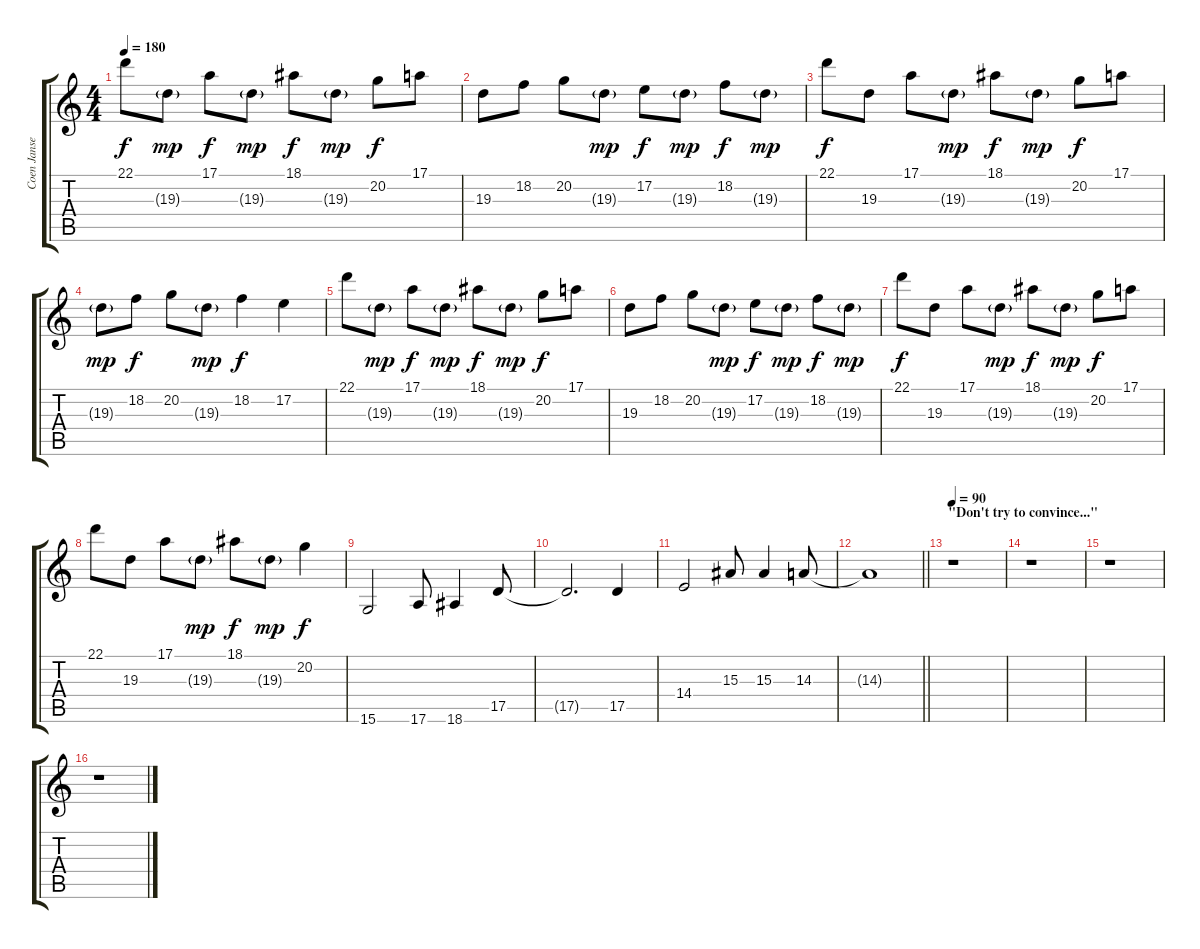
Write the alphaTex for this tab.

\track ("Coen Jansen" "Coen Janse") {instrument synthstrings2}
\staff {score tabs}
\tuning (E4 B3 G3 D3 A2 E2) {hide}
\ts (4 4)
\tempo 180
\clef g2
\ks c
22.1.8{dy f} 19.3{g}.8{dy mp} 17.1.8{dy f} 19.3{g}.8{dy mp} 18.1.8{dy f} 19.3{g}.8{dy mp} 20.2.8{dy f} 17.1.8 |
19.3.8 18.2.8 20.2.8 19.3{g}.8{dy mp} 17.2.8{dy f} 19.3{g}.8{dy mp} 18.2.8{dy f} 19.3{g}.8{dy mp} |
22.1.8{dy f} 19.3.8 17.1.8 19.3{g}.8{dy mp} 18.1.8{dy f} 19.3{g}.8{dy mp} 20.2.8{dy f} 17.1.8 |
19.3{g}.8{dy mp} 18.2.8{dy f} 20.2.8 19.3{g}.8{dy mp} 18.2.4{dy f} 17.2.4 |
22.1.8 19.3{g}.8{dy mp} 17.1.8{dy f} 19.3{g}.8{dy mp} 18.1.8{dy f} 19.3{g}.8{dy mp} 20.2.8{dy f} 17.1.8 |
19.3.8 18.2.8 20.2.8 19.3{g}.8{dy mp} 17.2.8{dy f} 19.3{g}.8{dy mp} 18.2.8{dy f} 19.3{g}.8{dy mp} |
22.1.8{dy f} 19.3.8 17.1.8 19.3{g}.8{dy mp} 18.1.8{dy f} 19.3{g}.8{dy mp} 20.2.8{dy f} 17.1.8 |
22.1.8 19.3.8 17.1.8 19.3{g}.8{dy mp} 18.1.8{dy f} 19.3{g}.8{dy mp} 20.2.4{dy f} |
15.6.2 17.6.8 18.6.4 17.5.8 |
17.5{t}.2{d} 17.5.4 |
14.4.2 15.3.8 15.3.4 14.3.8 |
\barLineRight lightlight
14.3{t}.1 |
\section ("" "\"Don't try to convince...\"")
\tempo 90
r.1 |
r.1 |
r.1 |
r.1
